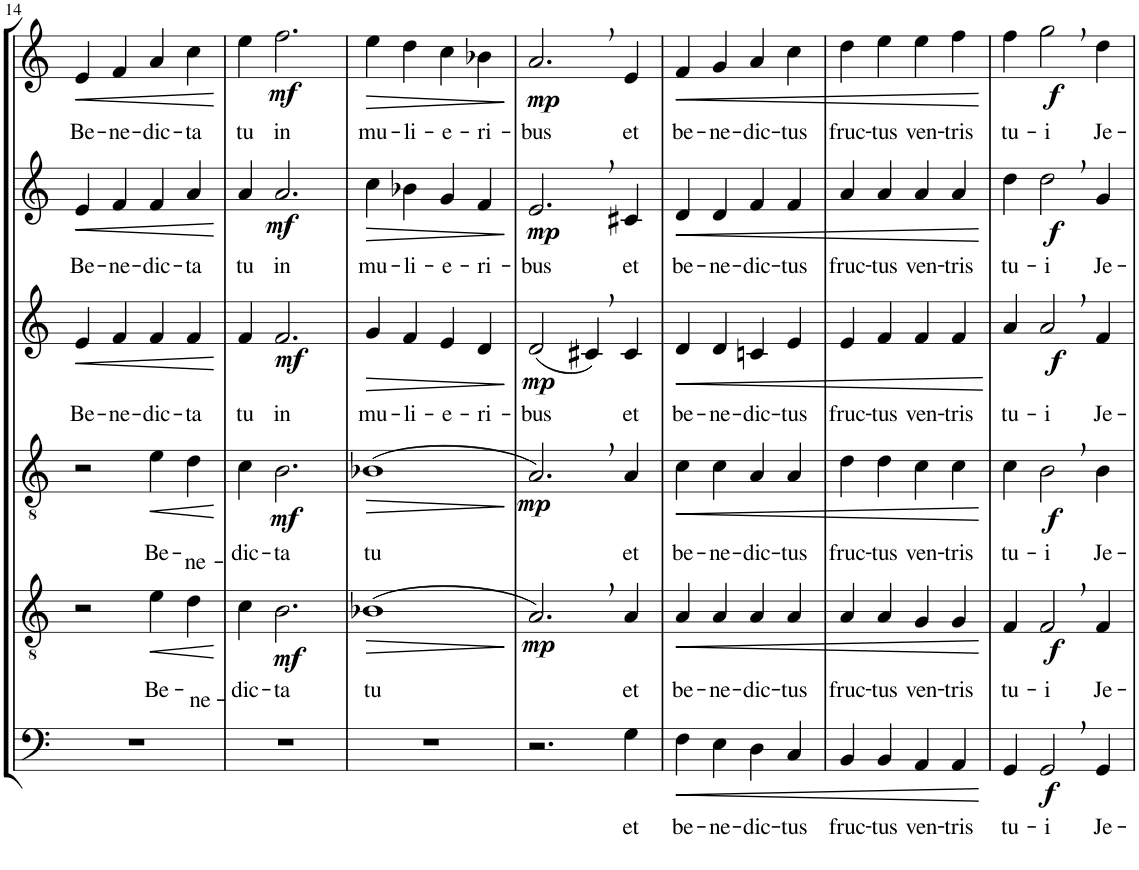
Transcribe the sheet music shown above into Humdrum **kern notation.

**kern	**text	**dynam	**kern	**text	**dynam	**kern	**text	**dynam	**kern	**text	**dynam	**kern	**text	**dynam	**kern	**text	**dynam
*part6	*part6	*part6	*part5	*part5	*part5	*part4	*part4	*part4	*part3	*part3	*part3	*part2	*part2	*part2	*part1	*part1	*part1
*staff6	*staff6	*staff6	*staff5	*staff5	*staff5	*staff4	*staff4	*staff4	*staff3	*staff3	*staff3	*staff2	*staff2	*staff2	*staff1	*staff1	*staff1
*I"Bassi	*	*	*I"Tenori II	*	*	*I"Tenori I	*	*	*I"Contralti II	*	*	*I"Contralti I	*	*	*I"Soprani	*	*
!!LO:PB:g=z
*clefF4	*	*	*clefGv2	*	*	*clefGv2	*	*	*clefG2	*	*	*clefG2	*	*	*clefG2	*	*
*k[]	*	*	*k[]	*	*	*k[]	*	*	*k[]	*	*	*k[]	*	*	*k[]	*	*
*M2/2	*	*	*M2/2	*	*	*M2/2	*	*	*M2/2	*	*	*M2/2	*	*	*M2/2	*	*
=14	=14	=14	=14	=14	=14	=14	=14	=14	=14	=14	=14	=14	=14	=14	=14	=14	=14
!	!	!	!	!	!	!	!	!	!	!LO:LY:b	!LO:HP:b	!	!LO:LY:b	!LO:HP:b	!	!LO:LY:b	!LO:HP:b
1r	.	.	2r	.	.	2r	.	.	4e/	Be-	<	4e/	Be-	<	4e/	Be-	<
!	!	!	!	!	!	!	!	!	!	!LO:LY:b	!	!	!LO:LY:b	!	!	!LO:LY:b	!
.	.	.	.	.	.	.	.	.	4f/	-ne-	.	4f/	-ne-	.	4f/	-ne-	.
!	!	!	!	!LO:LY:b	!LO:HP:b	!	!LO:LY:b	!LO:HP:b	!	!LO:LY:b	!	!	!LO:LY:b	!	!	!LO:LY:b	!
.	.	.	4e\	Be-	<	4e\	Be-	<	4f/	-dic-	.	4f/	-dic-	.	4a/	-dic-	.
!	!	!	!	!LO:LY:b	!	!	!LO:LY:b	!	!	!LO:LY:b	!	!	!LO:LY:b	!	!	!LO:LY:b	!
.	.	.	4d\	-ne-	.	4d\	-ne-	.	4f/	-ta	.	4a/	-ta	.	4cc\	-ta	.
.	.	.	.	.	[	.	.	[	.	.	[	.	.	[	.	.	[
=15	=15	=15	=15	=15	=15	=15	=15	=15	=15	=15	=15	=15	=15	=15	=15	=15	=15
!	!	!	!	!LO:LY:b	!	!	!LO:LY:b	!	!	!LO:LY:b	!	!	!LO:LY:b	!	!	!LO:LY:b	!
1r	.	.	4c\	-dic-	.	4c\	-dic-	.	4f/	tu	.	4a/	tu	.	4ee\	tu	.
!	!	!	!	!LO:LY:b	!LO:DY:b	!	!LO:LY:b	!LO:DY:b	!	!LO:LY:b	!LO:DY:b	!	!LO:LY:b	!LO:DY:b	!	!LO:LY:b	!LO:DY:b
.	.	.	2.B\	-ta	mf	2.B\	-ta	mf	2.f/	in	mf	2.a/	in	mf	2.ff\	in	mf
=16	=16	=16	=16	=16	=16	=16	=16	=16	=16	=16	=16	=16	=16	=16	=16	=16	=16
!	!	!	!	!LO:LY:b	!LO:HP:b	!	!LO:LY:b	!LO:HP:b	!	!LO:LY:b	!LO:HP:b	!	!LO:LY:b	!LO:HP:b	!	!LO:LY:b	!LO:HP:b
1r	.	.	(1B-X	tu	>	(1B-X	tu	>	4g/	mu-	>	4cc\	mu-	>	4ee\	mu-	>
!	!	!	!	!	!	!	!	!	!	!LO:LY:b	!	!	!LO:LY:b	!	!	!LO:LY:b	!
.	.	.	.	.	.	.	.	.	4f/	-li-	.	4b-X\	-li-	.	4dd\	-li-	.
!	!	!	!	!	!	!	!	!	!	!LO:LY:b	!	!	!LO:LY:b	!	!	!LO:LY:b	!
.	.	.	.	.	.	.	.	.	4e/	-e-	.	4g/	-e-	.	4cc\	-e-	.
!	!	!	!	!	!	!	!	!	!	!LO:LY:b	!	!	!LO:LY:b	!	!	!LO:LY:b	!
.	.	.	.	.	.	.	.	.	4d/	-ri-	.	4f/	-ri-	.	4b-X\	-ri-	.
.	.	.	.	.	]	.	.	]	.	.	]	.	.	]	.	.	]
=17	=17	=17	=17	=17	=17	=17	=17	=17	=17	=17	=17	=17	=17	=17	=17	=17	=17
!	!	!	!	!	!LO:DY:b	!	!	!LO:DY:b	!	!LO:LY:b	!LO:DY:b	!	!LO:LY:b	!LO:DY:b	!	!LO:LY:b	!LO:DY:b
2.r	.	.	2.A,/)	.	mp	2.A,/)	.	mp	(2d/	-bus	mp	2.e,/	-bus	mp	2.a,/	-bus	mp
.	.	.	.	.	.	.	.	.	4c#X,/)	.	.	.	.	.	.	.	.
!	!LO:LY:b	!	!	!LO:LY:b	!	!	!LO:LY:b	!	!	!LO:LY:b	!	!	!LO:LY:b	!	!	!LO:LY:b	!
4G\	et	.	4A/	et	.	4A/	et	.	4c#/	et	.	4c#X/	et	.	4e/	et	.
=18	=18	=18	=18	=18	=18	=18	=18	=18	=18	=18	=18	=18	=18	=18	=18	=18	=18
!	!LO:LY:b	!LO:HP:b	!	!LO:LY:b	!LO:HP:b	!	!LO:LY:b	!LO:HP:b	!	!LO:LY:b	!LO:HP:b	!	!LO:LY:b	!LO:HP:b	!	!LO:LY:b	!LO:HP:b
4F\	be-	<	4A/	be-	<	4c\	be-	<	4d/	be-	<	4d/	be-	<	4f/	be-	<
!	!LO:LY:b	!	!	!LO:LY:b	!	!	!LO:LY:b	!	!	!LO:LY:b	!	!	!LO:LY:b	!	!	!LO:LY:b	!
4E\	-ne-	.	4A/	-ne-	.	4c\	-ne-	.	4d/	-ne-	.	4d/	-ne-	.	4g/	-ne-	.
!	!LO:LY:b	!	!	!LO:LY:b	!	!	!LO:LY:b	!	!	!LO:LY:b	!	!	!LO:LY:b	!	!	!LO:LY:b	!
4D\	-dic-	.	4A/	-dic-	.	4A/	-dic-	.	4cn/	-dic-	.	4f/	-dic-	.	4a/	-dic-	.
!	!LO:LY:b	!	!	!LO:LY:b	!	!	!LO:LY:b	!	!	!LO:LY:b	!	!	!LO:LY:b	!	!	!LO:LY:b	!
4C/	-tus	.	4A/	-tus	.	4A/	-tus	.	4e/	-tus	.	4f/	-tus	.	4cc\	-tus	.
=19	=19	=19	=19	=19	=19	=19	=19	=19	=19	=19	=19	=19	=19	=19	=19	=19	=19
!	!LO:LY:b	!	!	!LO:LY:b	!	!	!LO:LY:b	!	!	!LO:LY:b	!	!	!LO:LY:b	!	!	!LO:LY:b	!
4BB/	fruc-	.	4A/	fruc-	.	4d\	fruc-	.	4e/	fruc-	.	4a/	fruc-	.	4dd\	fruc-	.
!	!LO:LY:b	!	!	!LO:LY:b	!	!	!LO:LY:b	!	!	!LO:LY:b	!	!	!LO:LY:b	!	!	!LO:LY:b	!
4BB/	-tus	.	4A/	-tus	.	4d\	-tus	.	4f/	-tus	.	4a/	-tus	.	4ee\	-tus	.
!	!LO:LY:b	!	!	!LO:LY:b	!	!	!LO:LY:b	!	!	!LO:LY:b	!	!	!LO:LY:b	!	!	!LO:LY:b	!
4AA/	ven-	.	4G/	ven-	.	4c\	ven-	.	4f/	ven-	.	4a/	ven-	.	4ee\	ven-	.
!	!LO:LY:b	!	!	!LO:LY:b	!	!	!LO:LY:b	!	!	!LO:LY:b	!	!	!LO:LY:b	!	!	!LO:LY:b	!
4AA/	-tris	.	4G/	-tris	.	4c\	-tris	.	4f/	-tris	.	4a/	-tris	.	4ff\	-tris	.
.	.	[	.	.	[	.	.	[	.	.	[	.	.	[	.	.	[
=20	=20	=20	=20	=20	=20	=20	=20	=20	=20	=20	=20	=20	=20	=20	=20	=20	=20
!	!LO:LY:b	!	!	!LO:LY:b	!	!	!LO:LY:b	!	!	!LO:LY:b	!	!	!LO:LY:b	!	!	!LO:LY:b	!
4GG/	tu-	.	4F/	tu-	.	4c\	tu-	.	4a/	tu-	.	4dd\	tu-	.	4ff\	tu-	.
!	!LO:LY:b	!LO:DY:b	!	!LO:LY:b	!LO:DY:b	!	!LO:LY:b	!LO:DY:b	!	!LO:LY:b	!LO:DY:b	!	!LO:LY:b	!LO:DY:b	!	!LO:LY:b	!LO:DY:b
2GG,/	-i	f	2F,/	-i	f	2B,\	-i	f	2a,/	-i	f	2dd,\	-i	f	2gg,\	-i	f
!	!LO:LY:b	!	!	!LO:LY:b	!	!	!LO:LY:b	!	!	!LO:LY:b	!	!	!LO:LY:b	!	!	!LO:LY:b	!
4GG/	Je-	.	4F/	Je-	.	4B\	Je-	.	4f/	Je-	.	4g/	Je-	.	4dd\	Je-	.
=	=	=	=	=	=	=	=	=	=	=	=	=	=	=	=	=	=
*-	*-	*-	*-	*-	*-	*-	*-	*-	*-	*-	*-	*-	*-	*-	*-	*-	*-
